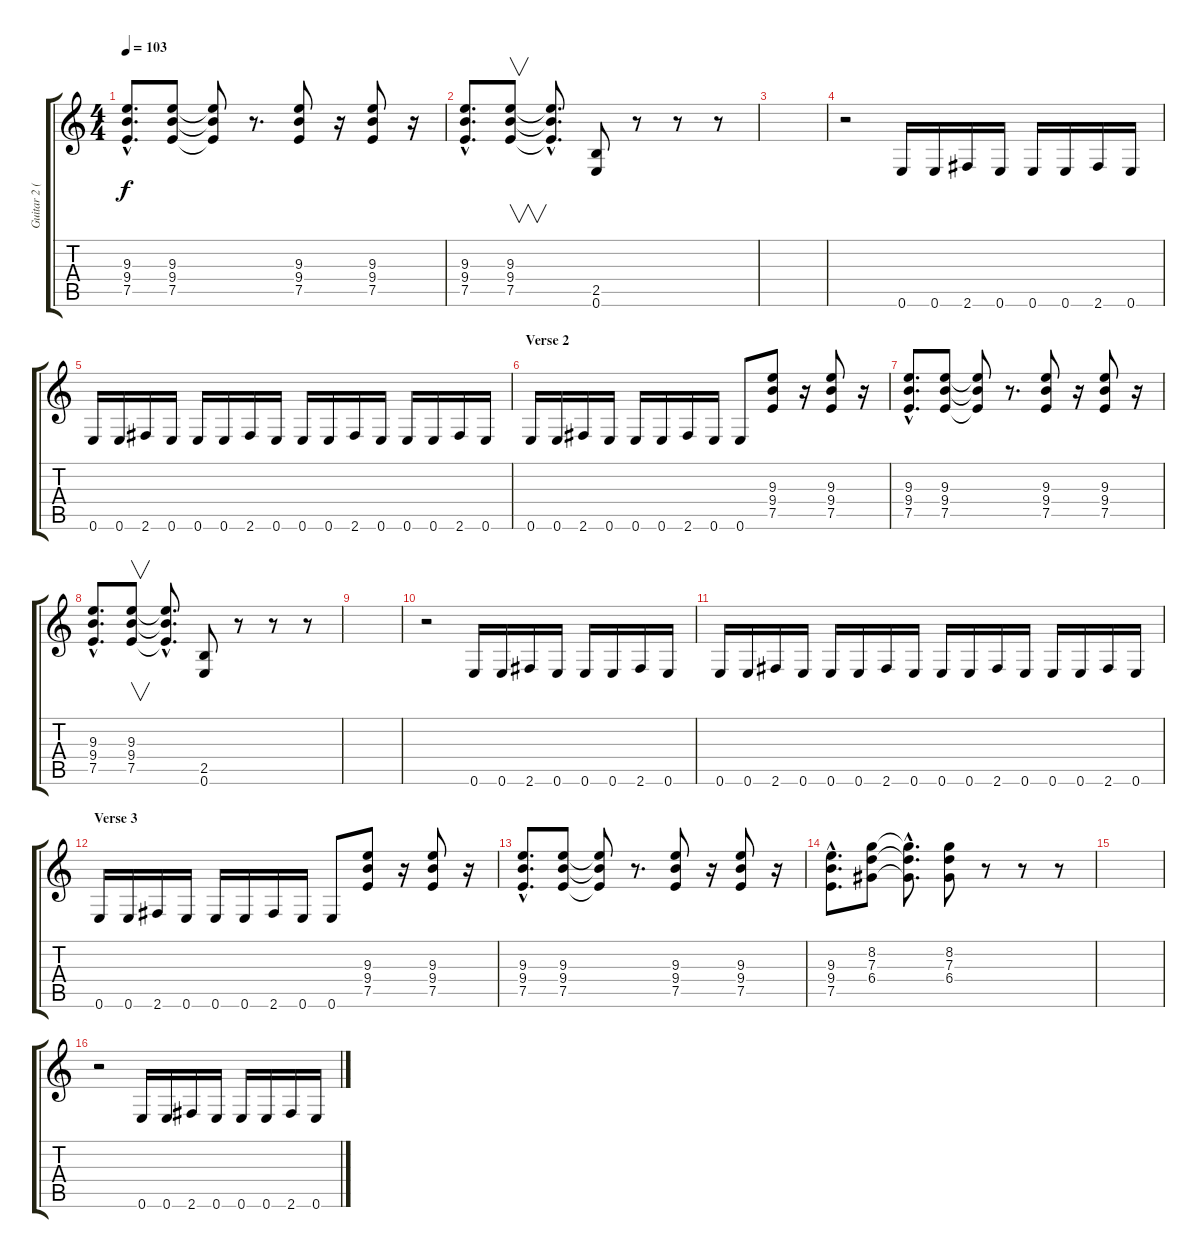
\track ("Guitar 2 (B. Whitford)" "Guitar 2 (") {instrument distortionguitar}
\staff {score tabs}
\tuning (E4 B3 G3 D3 A2 E2) {hide}
\ts (4 4)
\tempo 103
\clef g2
\ks c
(9.3{hac} 9.4{hac} 7.5{hac}).8{d dy f} (9.3 9.4 7.5).8 (9.3{t} 9.4{t} 7.5{t}).8 r.8{d} (9.3 9.4 7.5).8 r.16 (9.3 9.4 7.5).8 r.16 |
(9.3{hac} 9.4{hac} 7.5{hac}).8{d} (9.3 9.4 7.5).8{v} (9.3{hac t} 9.4{hac t} 7.5{hac t}).8{d} (2.5 0.6).8 r.8 r.8 r.8 |
|
r.2 0.6.16 0.6.16 2.6.16 0.6.16 0.6.16 0.6.16 2.6.16 0.6.16 |
0.6.16 0.6.16 2.6.16 0.6.16 0.6.16 0.6.16 2.6.16 0.6.16 0.6.16 0.6.16 2.6.16 0.6.16 0.6.16 0.6.16 2.6.16 0.6.16 |
\section ("" "Verse 2")
0.6.16 0.6.16 2.6.16 0.6.16 0.6.16 0.6.16 2.6.16 0.6.16 0.6.8 (9.3 9.4 7.5).8 r.16 (9.3 9.4 7.5).8 r.16 |
(9.3{hac} 9.4{hac} 7.5{hac}).8{d} (9.3 9.4 7.5).8 (9.3{t} 9.4{t} 7.5{t}).8 r.8{d} (9.3 9.4 7.5).8 r.16 (9.3 9.4 7.5).8 r.16 |
(9.3{hac} 9.4{hac} 7.5{hac}).8{d} (9.3 9.4 7.5).8{v} (9.3{hac t} 9.4{hac t} 7.5{hac t}).8{d} (2.5 0.6).8 r.8 r.8 r.8 |
|
r.2 0.6.16 0.6.16 2.6.16 0.6.16 0.6.16 0.6.16 2.6.16 0.6.16 |
0.6.16 0.6.16 2.6.16 0.6.16 0.6.16 0.6.16 2.6.16 0.6.16 0.6.16 0.6.16 2.6.16 0.6.16 0.6.16 0.6.16 2.6.16 0.6.16 |
\section ("" "Verse 3")
0.6.16 0.6.16 2.6.16 0.6.16 0.6.16 0.6.16 2.6.16 0.6.16 0.6.8 (9.3 9.4 7.5).8 r.16 (9.3 9.4 7.5).8 r.16 |
(9.3{hac} 9.4{hac} 7.5{hac}).8{d} (9.3 9.4 7.5).8 (9.3{t} 9.4{t} 7.5{t}).8 r.8{d} (9.3 9.4 7.5).8 r.16 (9.3 9.4 7.5).8 r.16 |
(9.3{hac} 9.4{hac} 7.5{hac}).8{d} (8.2 7.3 6.4).8 (8.2{hac t} 7.3{hac t} 6.4{hac t}).8{d} (8.2 7.3 6.4).8 r.8 r.8 r.8 |
|
r.2 0.6.16 0.6.16 2.6.16 0.6.16 0.6.16 0.6.16 2.6.16 0.6.16
